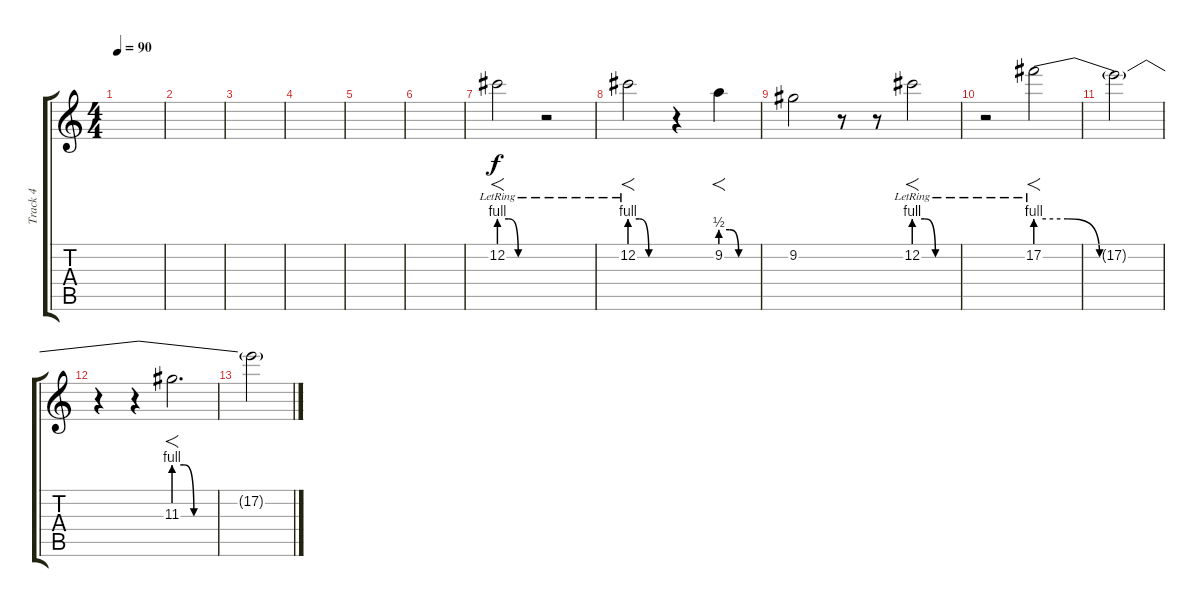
\track ("Track 4" "Track 4") {instrument overdrivenguitar}
\staff {score tabs}
\tuning (E4 B3 G3 D3 A2 E2) {hide}
\ts (4 4)
\tempo 90
\clef g2
\ks c
|
|
|
|
|
|
12.2{be (custom 0 4 15 4 30 0 60 0) lr}.2{f} r.2 |
12.2{be (custom 0 4 15 4 30 0 60 0) lr}.2{f} r.4 9.2{be (custom 0 2 15 2 30 0 60 0)}.4{f} |
9.2.2 r.8 r.8 12.2{be (custom 0 4 15 4 30 0 60 0) lr}.2{f} |
r.2 17.2{be (custom 0 4 15 4 30 0 60 0) lr}.2{f} |
17.2{t}.2 |
r.4 r.4 11.3{be (custom 0 4 15 4 30 0 60 0)}.2{f d} |
17.2{t}.2
